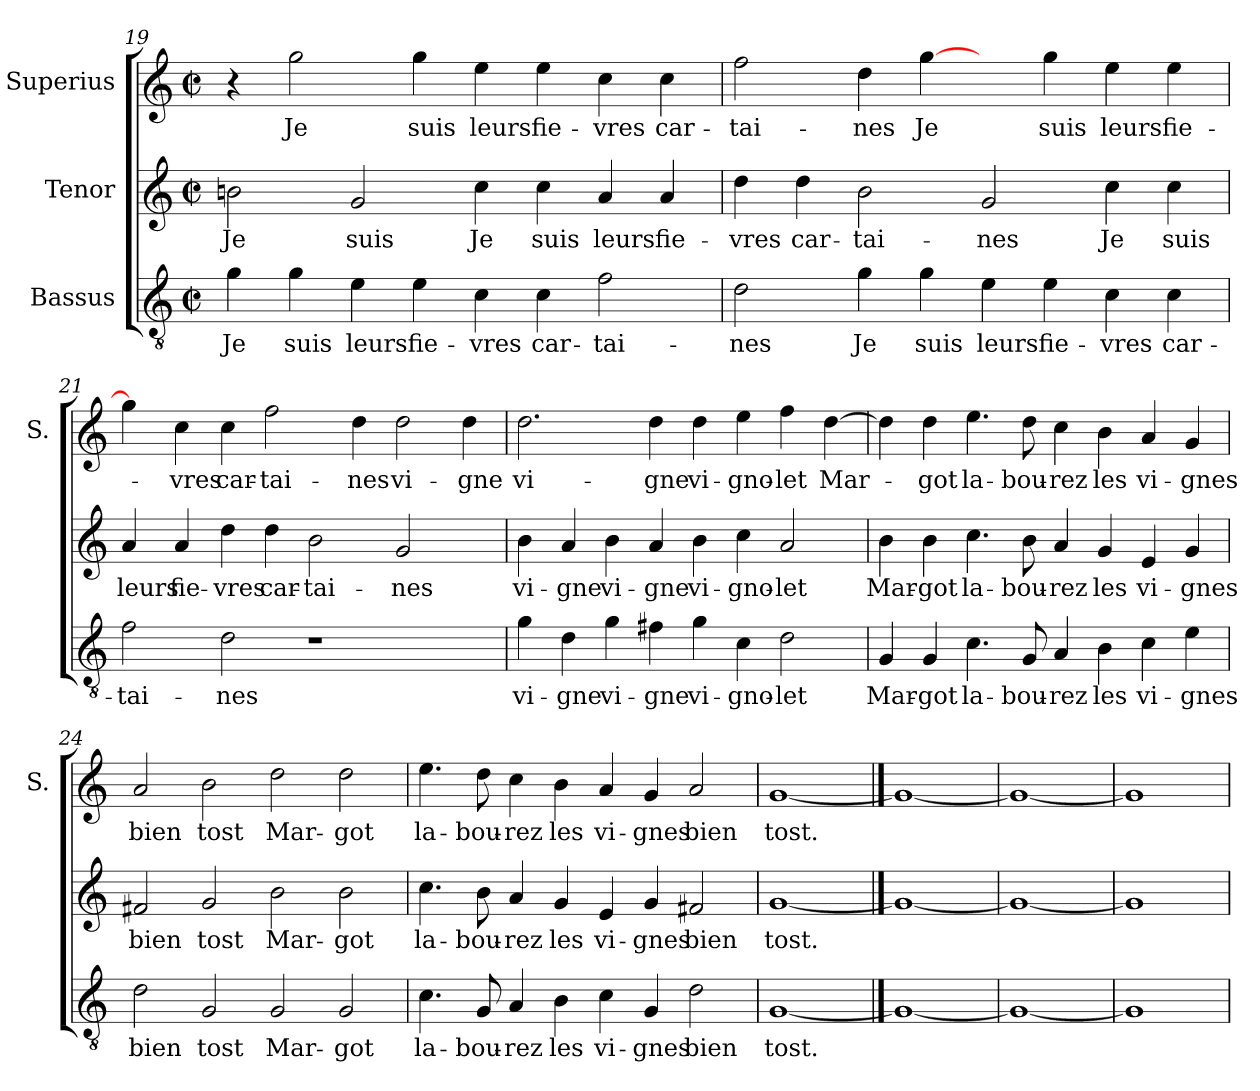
**kern	**text	**kern	**text	**kern	**text
*part3	*part3	*part2	*part2	*part1	*part1
*staff3	*staff3	*staff2	*staff2	*staff1	*staff1
*I"Bassus	*	*I"Tenor	*	*I"Superius	*
*	*	*	*	*I'S.	*
*clefGv2	*	*clefG2	*	*clefG2	*
*k[]	*	*k[]	*	*k[]	*
*C:	*	*C:	*	*C:	*
*M2/2	*	*M2/2	*	*M2/2	*
*met(c|)	*	*met(c|)	*	*met(c|)	*
=19	=19	=19	=19	=19	=19
4g\	Je	2bn\	Je	4r	.
4g\	suis	.	.	2gg\	Je
4e\	leurs	2g/	suis	.	.
4e\	fie-	.	.	4gg\	suis
4c\	-vres	4cc\	Je	4ee\	leurs
4c\	car-	4cc\	suis	4ee\	fie-
2f\	-tai-	4a/	leurs	4cc\	-vres
.	.	4a/	fie-	4cc\	car-
!!LO:LB:g=z
=20	=20	=20	=20	=20	=20
2d\	-nes	4dd\	-vres	2ff\	-tai-
.	.	4dd\	car-	.	.
4g\	Je	2b\	-tai-	4dd\	-nes
4g\	suis	.	.	[4gg\	Je
4e\	leurs	2g/	-nes	4ryy	.
4e\	fie-	.	.	4gg\	suis
4c\	-vres	4cc\	Je	4ee\	leurs
4c\	car-	4cc\	suis	4ee\	fie-
=21	=21	=21	=21	=21	=21
2f\	-tai-	4a/	leurs	4gg\]	.
.	.	4a/	fie-	4cc\	-vres
2d\	-nes	4dd\	-vres	4cc\	car-
.	.	4dd\	car-	2ff\	-tai-
1r	.	2b\	-tai-	.	.
.	.	.	.	4dd\	-nes
.	.	2g/	-nes	2dd\	vi-
4ryy	.	4ryy	.	4dd\	-gne
=22	=22	=22	=22	=22	=22
4g\	vi-	4b\	vi-	2.dd\	vi-
4d\	-gne	4a/	-gne	.	.
4g\	vi-	4b\	vi-	.	.
4f#X\	-gne	4a/	-gne	4dd\	-gne
4g\	vi-	4b\	vi-	4dd\	vi-
4c\	-gno-	4cc\	-gno-	4ee\	-gno-
2d\	-let	2a/	-let	4ff\	-let
.	.	.	.	[4dd\	Mar-
=23	=23	=23	=23	=23	=23
4G/	Mar-	4b\	Mar-	4dd\]	.
4G/	-got	4b\	-got	4dd\	-got
4.c\	la-	4.cc\	la-	4.ee\	la-
8G/	-bou-	8b\	-bou-	8dd\	-bou-
4A/	-rez	4a/	-rez	4cc\	-rez
4B\	les	4g/	les	4b\	les
4c\	vi-	4e/	vi-	4a/	vi-
4e\	-gnes	4g/	-gnes	4g/	-gnes
!!LO:LB:g=z
=24	=24	=24	=24	=24	=24
2d\	bien	2f#X/	bien	2a/	bien
2G/	tost	2g/	tost	2b\	tost
2G/	Mar-	2b\	Mar-	2dd\	Mar-
2G/	-got	2b\	-got	2dd\	-got
=25	=25	=25	=25	=25	=25
4.c\	la-	4.cc\	la-	4.ee\	la-
8G/	-bou-	8b\	-bou-	8dd\	-bou-
4A/	-rez	4a/	-rez	4cc\	-rez
4B\	les	4g/	les	4b\	les
4c\	vi-	4e/	vi-	4a/	vi-
4G/	-gnes	4g/	-gnes	4g/	-gnes
2d\	bien	2f#X/	bien	2a/	bien
=26	=26	=26	=26	=26	=26
[1G/	tost.	[1g/	tost.	[1g/	tost.
==27	==27	==27	==27	==27	==27
1G/_	.	1g/_	.	1g/_	.
=28	=28	=28	=28	=28	=28
1G/_	.	1g/_	.	1g/_	.
=29	=29	=29	=29	=29	=29
1G/]	.	1g/]	.	1g/]	.
=	=	=	=	=	=
*-	*-	*-	*-	*-	*-
